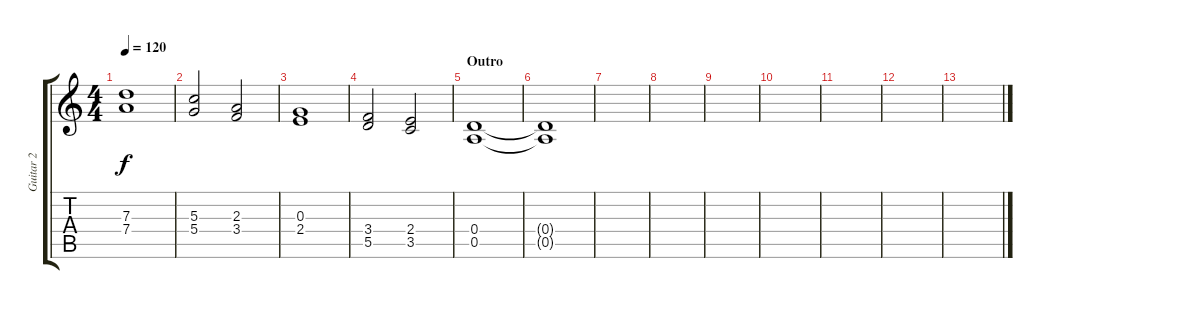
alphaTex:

\track ("Guitar 2" "Guitar 2") {instrument overdrivenguitar}
\staff {score tabs}
\tuning (E4 B3 G3 D3 A2 E2) {hide}
\ts (4 4)
\tempo 120
\clef g2
\ks c
(7.3 7.4).1{dy f instrument distortionguitar} |
(5.3 5.4).2{instrument distortionguitar} (2.3 3.4).2{instrument distortionguitar} |
(0.3 2.4).1{instrument distortionguitar} |
(3.4 5.5).2{instrument distortionguitar} (2.4 3.5).2{instrument distortionguitar} |
\section ("" "Outro")
(0.4 0.5).1{instrument distortionguitar} |
(0.4{t} 0.5{t}).1 |
|
|
|
|
|
|
\section ("" "")
